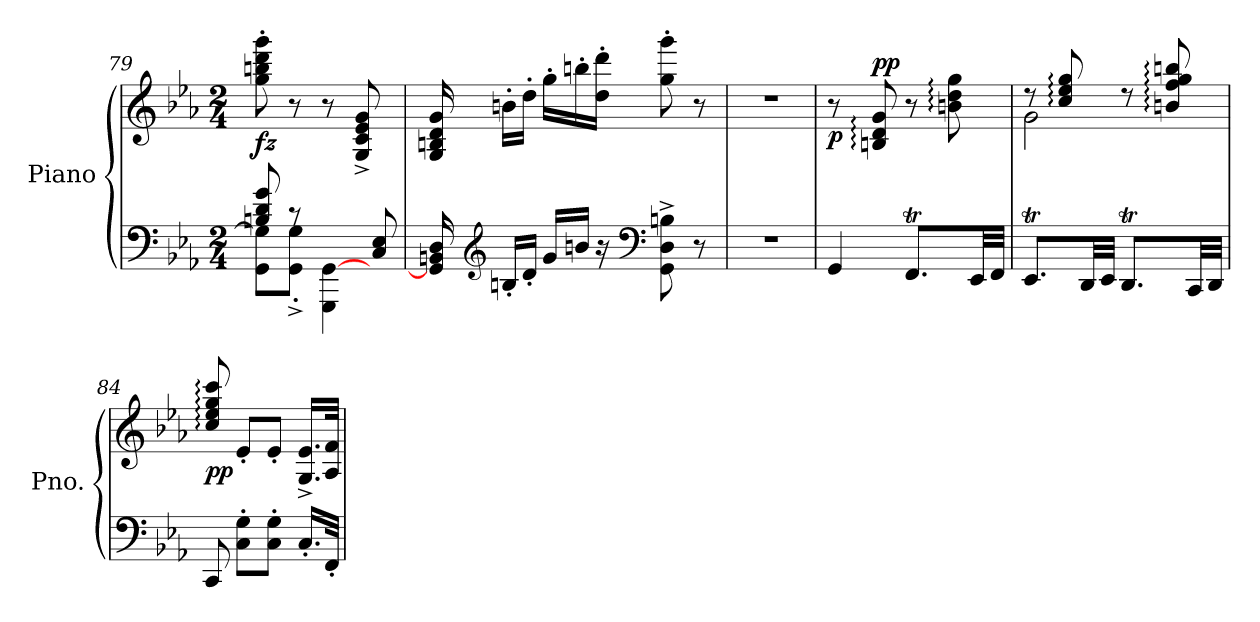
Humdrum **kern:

**kern	**kern	**dynam
*part1	*part1	*part1
*staff2	*staff1	*staff1/2
*I"Piano	*	*
*I'Pno.	*	*
!!LO:PB:g=z
*clefF4	*clefG2	*
*k[b-e-a-]	*k[b-e-a-]	*
*M2/4	*M2/4	*
=79	=79	=79
*^	*	*
!	!	!	!LO:DY:b
8Bn/ 8d/ 8g/	8GG\ 8G\]L	8gg\' 8bbn\' 8ddd\' 8ggg\'	fz
8rc	8GG\'^ 8G\'^J	8r	.
*Xtuplet	*	*	*
6GGG\ [6GG\	4ryy	8r	.
.	.	8G/^ 8c/^ 8e-/^ 8g/^	.
12C/ 12E-/	.	.	.
*v	*v	*	*
=80	=80	=80
*	*Xtuplet	*
24GG/] 24BBn/ 24D/	24G/ 24Bn/ 24d/ 24g/	.
*clefG2	*	*
24Bn'/LL	24bn'\LL	.
24d'/JJ	24dd'\JJ	.
24g/LL	24gg'\LL	.
24bn/JJ	24bbn'\	.
24r	24dd\' 24ddd\'JJ	.
*clefF4	*	*
8GG\^ 8D\^ 8Bn\^	8gg\' 8ggg\'	.
8r	8r	.
=81	=81	=81
2r	2r	.
=82	=82	=82
!	!	!LO:DY:b
4GG/	8r	p
!	!	!LO:DY:a
.	8Bn/: 8d/: 8g/:	pp
8.FFT/L	8r	.
.	8bn\: 8dd\: 8gg\:	.
32EE-/LL	.	.
32FF/JJJ	.	.
=83	=83	=83
*	*^	*
8.EE-T/L	8r	2g\	.
.	8cc/: 8ee-/: 8gg/:	.	.
32DD/LL	.	.	.
32EE-/JJJ	.	.	.
8.DDt/L	8r	.	.
.	8bn/: 8ff/: 8gg/: 8bbn/:	.	.
32CC/LL	.	.	.
32DD/JJJ	.	.	.
*	*v	*v	*
!!LO:LB:g=z
=84	=84	=84
!	!	!LO:DY:b
8CC/	8cc/: 8ee-/: 8gg/: 8ccc/:	pp
8C\' 8G\'L	8e-'/L	.
8C\' 8G\'J	8e-'/J	.
16.C'/LL	16.G/^ 16.e-/^LL	.
32FF'/JJk	32A-/ 32f/JJk	.
=	=	=
*-	*-	*-
